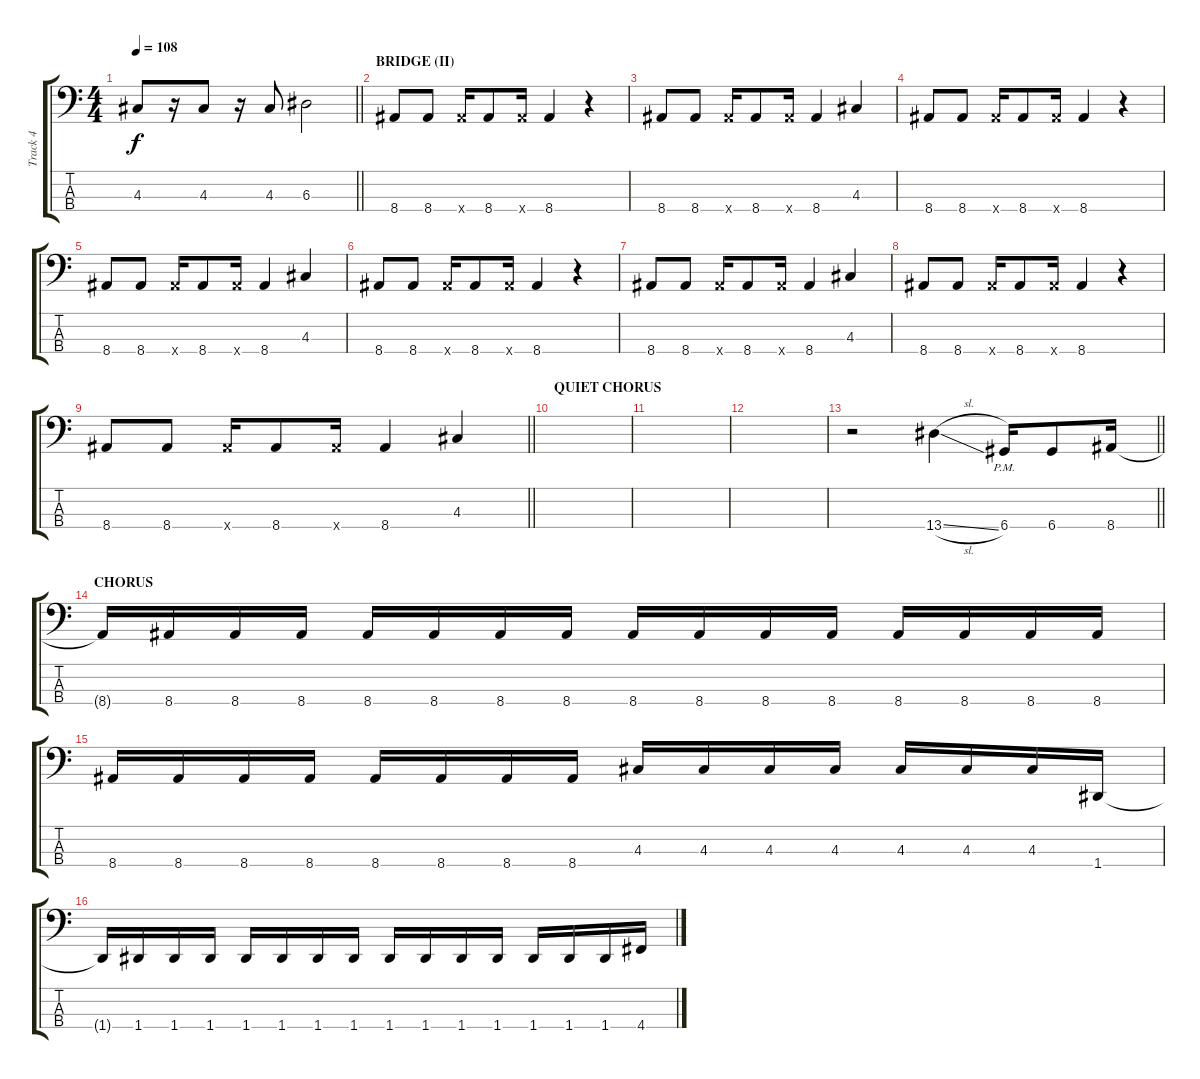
\track ("Track 4" "Track 4") {instrument electricbassfinger}
\staff {score tabs}
\tuning (G2 D2 A1 D1) {hide}
\ts (4 4)
\tempo 108
\clef f4
\barLineRight lightlight
\ks c
4.3.8{dy f} r.16 4.3.8 r.16 4.3.8 6.3.2 |
\section ("" "BRIDGE (II)")
8.4.8 8.4.8 8.4{x}.16 8.4.8 8.4{x}.16 8.4.4 r.4 |
8.4.8 8.4.8 8.4{x}.16 8.4.8 8.4{x}.16 8.4.4 4.3.4 |
8.4.8 8.4.8 8.4{x}.16 8.4.8 8.4{x}.16 8.4.4 r.4 |
8.4.8 8.4.8 8.4{x}.16 8.4.8 8.4{x}.16 8.4.4 4.3.4 |
8.4.8 8.4.8 8.4{x}.16 8.4.8 8.4{x}.16 8.4.4 r.4 |
8.4.8 8.4.8 8.4{x}.16 8.4.8 8.4{x}.16 8.4.4 4.3.4 |
8.4.8 8.4.8 8.4{x}.16 8.4.8 8.4{x}.16 8.4.4 r.4 |
\barLineRight lightlight
8.4.8 8.4.8 8.4{x}.16 8.4.8 8.4{x}.16 8.4.4 4.3.4 |
\section ("" "QUIET CHORUS")
|
|
|
\barLineRight lightlight
r.2 13.4{sl}.4 6.4{pm}.16 6.4.8 8.4.16 |
\section ("" "CHORUS")
8.4{t}.16 8.4.16 8.4.16 8.4.16 8.4.16 8.4.16 8.4.16 8.4.16 8.4.16 8.4.16 8.4.16 8.4.16 8.4.16 8.4.16 8.4.16 8.4.16 |
8.4.16 8.4.16 8.4.16 8.4.16 8.4.16 8.4.16 8.4.16 8.4.16 4.3.16 4.3.16 4.3.16 4.3.16 4.3.16 4.3.16 4.3.16 1.4.16 |
1.4{t}.16 1.4.16 1.4.16 1.4.16 1.4.16 1.4.16 1.4.16 1.4.16 1.4.16 1.4.16 1.4.16 1.4.16 1.4.16 1.4.16 1.4.16 4.4.16
